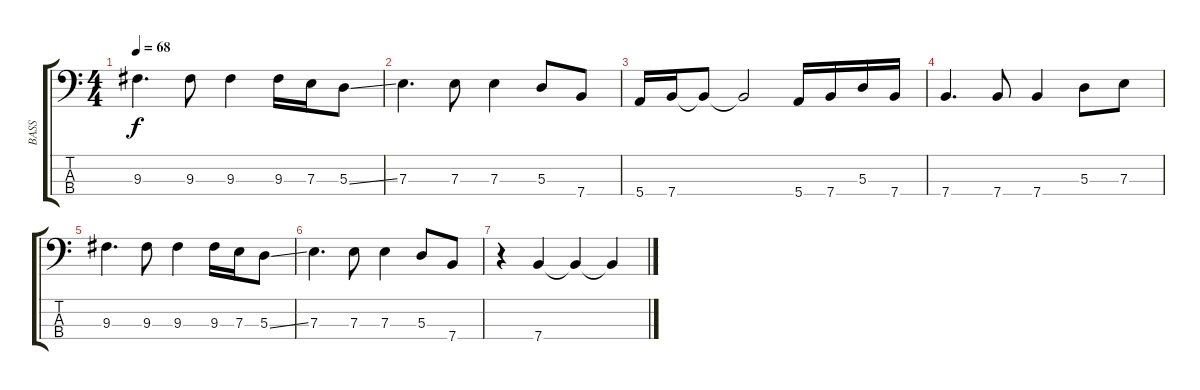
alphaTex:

\track ("BASS" "BASS") {instrument electricbassfinger}
\staff {score tabs}
\tuning (G2 D2 A1 E1) {hide}
\ts (4 4)
\tempo 68
\clef f4
\ks c
9.3.4{d dy f} 9.3.8 9.3.4 9.3.16 7.3.16 5.3{ss}.8 |
7.3.4{d} 7.3.8 7.3.4 5.3.8 7.4.8 |
5.4.16 7.4.16 7.4{t}.8 7.4{t}.2 5.4.16 7.4.16 5.3.16 7.4.16 |
7.4.4{d} 7.4.8 7.4.4 5.3.8 7.3.8 |
9.3.4{d} 9.3.8 9.3.4 9.3.16 7.3.16 5.3{ss}.8 |
7.3.4{d} 7.3.8 7.3.4 5.3.8 7.4.8 |
r.4 7.4.4 7.4{t}.4 7.4{t}.4
